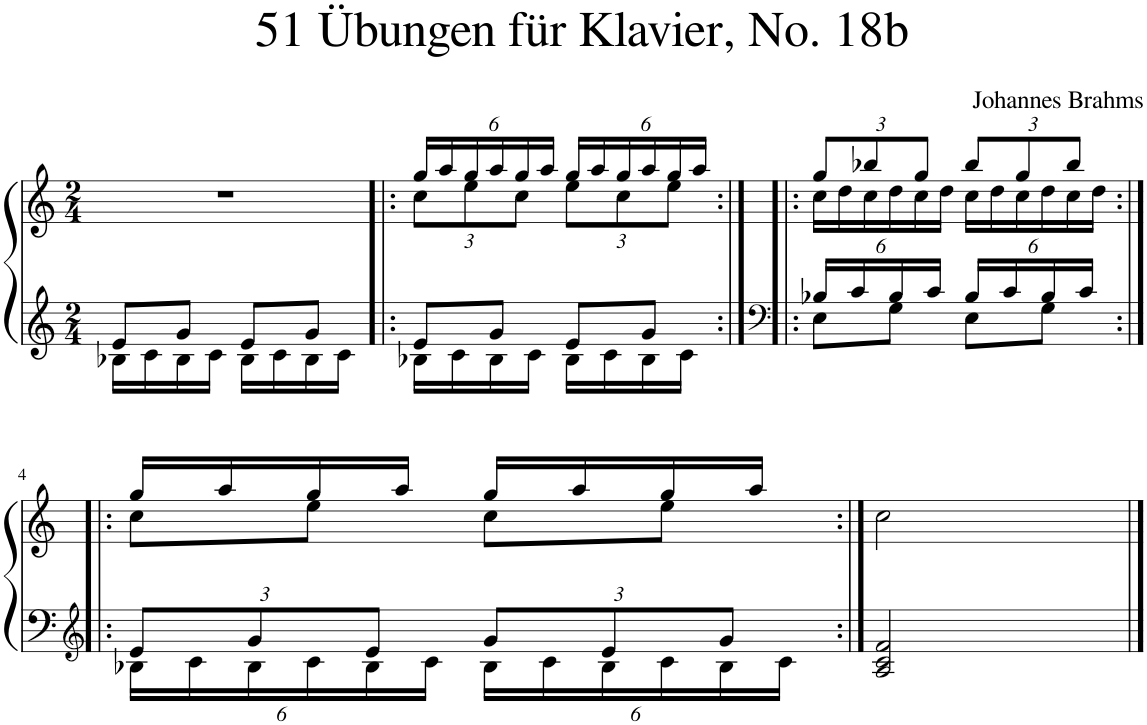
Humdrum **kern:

**kern	**kern
*part1	*part1
*staff2	*staff1
*I"Piano	*
*I'Pno	*
*clefG2	*clefG2
*k[]	*k[]
*M2/4	*M2/4
=1	=1
*^	*
8e/L	16B-X\LL	2r
.	16c\	.
8g/J	16B-\	.
.	16c\JJ	.
8e/L	16B-\LL	.
.	16c\	.
8g/J	16B-\	.
.	16c\JJ	.
=2!|:	=2!|:	=2!|:
*	*	*Xbrackettup
*	*	*^
8e/L	16B-X\LL	24gg/LL	12cc\L
.	.	24aa/	.
.	16c\	.	.
.	.	24gg/	12ee\
8g/J	16B-\	24aa/	.
.	.	24gg/	12cc\J
.	16c\JJ	.	.
.	.	24aa/JJ	.
8e/L	16B-\LL	24gg/LL	12ee\L
.	.	24aa/	.
.	16c\	.	.
.	.	24gg/	12cc\
8g/J	16B-\	24aa/	.
.	.	24gg/	12ee\J
.	16c\JJ	.	.
.	.	24aa/JJ	.
=3:|!|:	=3:|!|:	=3:|!|:	=3:|!|:
*clefF4	*	*	*
16B-X/LL	8E\L	12gg/L	24cc\LL
.	.	.	24dd\
16c/	.	.	.
.	.	12bb-X/	24cc\
16B-/	8G\J	.	24dd\
.	.	12gg/J	24cc\
16c/JJ	.	.	.
.	.	.	24dd\JJ
16B-/LL	8E\L	12bb-/L	24cc\LL
.	.	.	24dd\
16c/	.	.	.
.	.	12gg/	24cc\
16B-/	8G\J	.	24dd\
.	.	12bb-/J	24cc\
16c/JJ	.	.	.
.	.	.	24dd\JJ
!!LO:LB:g=z	!!
=4:|!|:	=4:|!|:	=4:|!|:	=4:|!|:
*clefG2	*	*	*
*Xbrackettup	*	*	*
12e/L	24B-X\LL	16gg/LL	8cc\L
.	24c\	.	.
.	.	16aa/	.
12g/	24B-\	.	.
.	24c\	16gg/	8ee\J
12e/J	24B-\	.	.
.	.	16aa/JJ	.
.	24c\JJ	.	.
12g/L	24B-\LL	16gg/LL	8cc\L
.	24c\	.	.
.	.	16aa/	.
12e/	24B-\	.	.
.	24c\	16gg/	8ee\J
12g/J	24B-\	.	.
.	.	16aa/JJ	.
.	24c\JJ	.	.
*v	*v	*	*
*	*v	*v
=5:|!	=5:|!
2A/ 2c/ 2f/	2cc\
==	==
*-	*-
